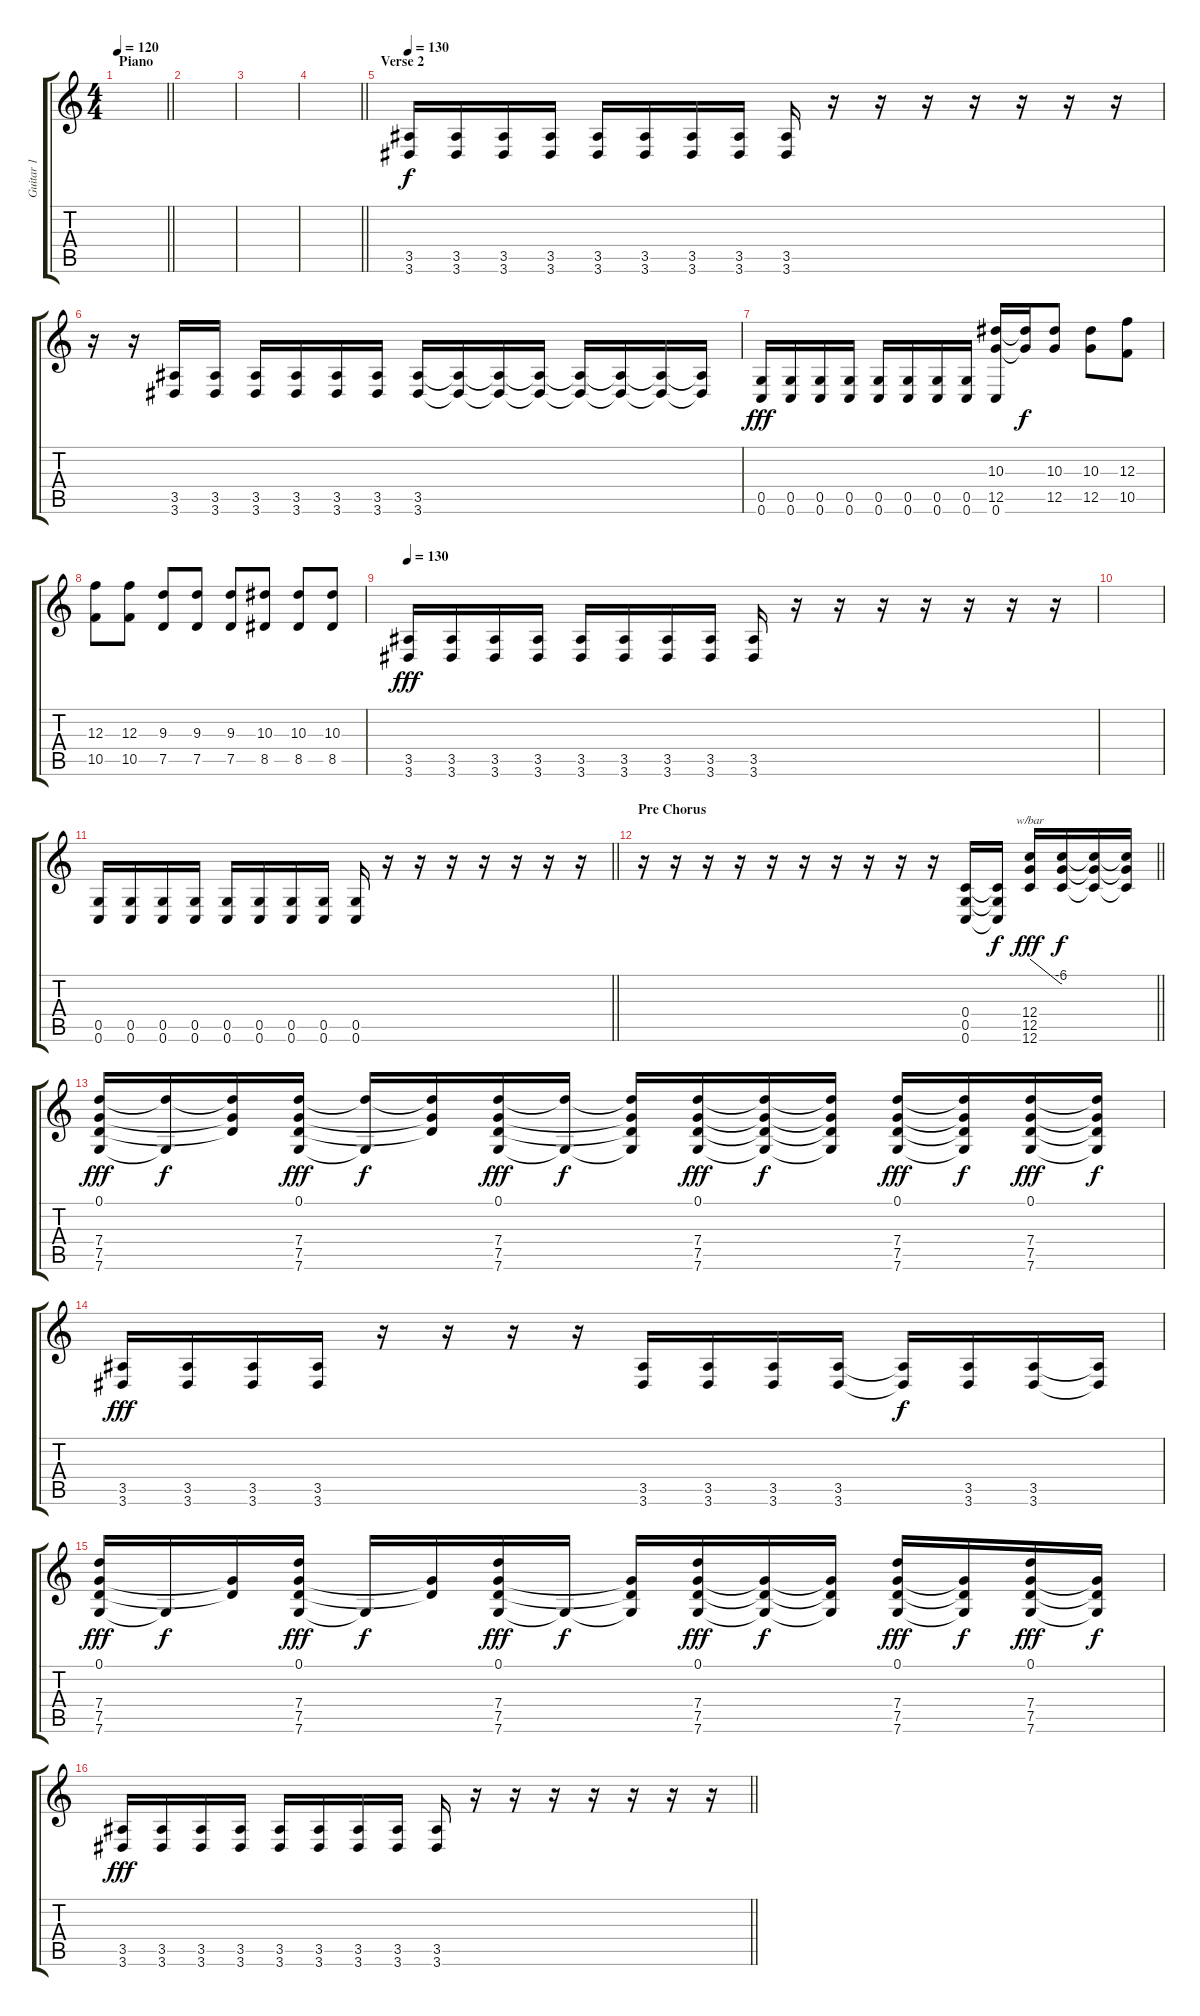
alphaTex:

\track ("Guitar 1" "Guitar 1") {instrument overdrivenguitar}
\staff {score tabs}
\tuning (D4 A3 F3 C3 G2 C2) {hide}
\ts (4 4)
\section ("" "Piano")
\tempo 120
\clef g2
\barLineRight lightlight
\ks c
|
|
|
\barLineRight lightlight
|
\section ("" "Verse 2")
\tempo 130
(3.5 3.6).16 (3.5 3.6).16 (3.5 3.6).16 (3.5 3.6).16 (3.5 3.6).16 (3.5 3.6).16 (3.5 3.6).16 (3.5 3.6).16 (3.5 3.6).16 r.16 r.16 r.16 r.16 r.16 r.16 r.16 |
r.16 r.16 (3.5 3.6).16 (3.5 3.6).16 (3.5 3.6).16 (3.5 3.6).16 (3.5 3.6).16 (3.5 3.6).16 (3.5 3.6).16 (3.5{t} 3.6{t}).16{dy f} (3.5{t} 3.6{t}).16 (3.5{t} 3.6{t}).16 (3.5{t} 3.6{t}).16 (3.5{t} 3.6{t}).16 (3.5{t} 3.6{t}).16 (3.5{t} 3.6{t}).16 |
(0.5 0.6).16{dy fff} (0.5 0.6).16 (0.5 0.6).16 (0.5 0.6).16 (0.5 0.6).16 (0.5 0.6).16 (0.5 0.6).16 (0.5 0.6).16 (10.3 12.5 0.6).16 (10.3{t} 12.5{t}).16{dy f} (10.3 12.5).8 (10.3 12.5).8 (12.3 10.5).8 |
(12.3 10.5).8 (12.3 10.5).8 (9.3 7.5).8 (9.3 7.5).8 (9.3 7.5).8 (10.3 8.5).8 (10.3 8.5).8 (10.3 8.5).8 |
\tempo 130
(3.5 3.6).16{dy fff} (3.5 3.6).16 (3.5 3.6).16 (3.5 3.6).16 (3.5 3.6).16 (3.5 3.6).16 (3.5 3.6).16 (3.5 3.6).16 (3.5 3.6).16 r.16 r.16 r.16 r.16 r.16 r.16 r.16 |
|
\barLineRight lightlight
(0.5 0.6).16 (0.5 0.6).16 (0.5 0.6).16 (0.5 0.6).16 (0.5 0.6).16 (0.5 0.6).16 (0.5 0.6).16 (0.5 0.6).16 (0.5 0.6).16 r.16 r.16 r.16 r.16 r.16 r.16 r.16 |
\section ("" "Pre Chorus")
\barLineRight lightlight
r.16 r.16 r.16 r.16 r.16 r.16 r.16 r.16 r.16 r.16 (0.4 0.5 0.6).16 (0.4{t} 0.5{t} 0.6{t}).16{dy f} (12.4 12.5 12.6).16{tbe (custom default 0 0 58 -24 60 -24) dy fff} (12.4{t} 12.5{t} 12.6{t}).16{dy f} (12.4{t} 12.5{t} 12.6{t}).16 (12.4{t} 12.5{t} 12.6{t}).16 |
(0.1 7.4 7.5 7.6).16{dy fff} (0.1{t} 7.6{t}).16{dy f} (0.1{t} 7.4{t} 7.5{t}).16 (0.1 7.4 7.5 7.6).16{dy fff} (0.1{t} 7.6{t}).16{dy f} (0.1{t} 7.4{t} 7.5{t}).16 (0.1 7.4 7.5 7.6).16{dy fff} (0.1{t} 7.6{t}).16{dy f} (0.1{t} 7.4{t} 7.5{t} 7.6{t}).16 (0.1 7.4 7.5 7.6).16{dy fff} (0.1{t} 7.4{t} 7.5{t} 7.6{t}).16{dy f} (0.1{t} 7.4{t} 7.5{t} 7.6{t}).16 (0.1 7.4 7.5 7.6).16{dy fff} (0.1{t} 7.4{t} 7.5{t} 7.6{t}).16{dy f} (0.1 7.4 7.5 7.6).16{dy fff} (0.1{t} 7.4{t} 7.5{t} 7.6{t}).16{dy f} |
(3.5 3.6).16{dy fff} (3.5 3.6).16 (3.5 3.6).16 (3.5 3.6).16 r.16 r.16 r.16 r.16 (3.5 3.6).16 (3.5 3.6).16 (3.5 3.6).16 (3.5 3.6).16 (3.5{t} 3.6{t}).16{dy f} (3.5 3.6).16 (3.5 3.6).16 (3.5{t} 3.6{t}).16 |
(0.1 7.4 7.5 7.6).16{dy fff} 7.6{t}.16{dy f} (7.4{t} 7.5{t}).16 (0.1 7.4 7.5 7.6).16{dy fff} 7.6{t}.16{dy f} (7.4{t} 7.5{t}).16 (0.1 7.4 7.5 7.6).16{dy fff} 7.6{t}.16{dy f} (7.4{t} 7.5{t} 7.6{t}).16 (0.1 7.4 7.5 7.6).16{dy fff} (7.4{t} 7.5{t} 7.6{t}).16{dy f} (7.4{t} 7.5{t} 7.6{t}).16 (0.1 7.4 7.5 7.6).16{dy fff} (7.4{t} 7.5{t} 7.6{t}).16{dy f} (0.1 7.4 7.5 7.6).16{dy fff} (7.4{t} 7.5{t} 7.6{t}).16{dy f} |
\barLineRight lightlight
(3.5 3.6).16{dy fff} (3.5 3.6).16 (3.5 3.6).16 (3.5 3.6).16 (3.5 3.6).16 (3.5 3.6).16 (3.5 3.6).16 (3.5 3.6).16 (3.5 3.6).16 r.16 r.16 r.16 r.16 r.16 r.16 r.16
